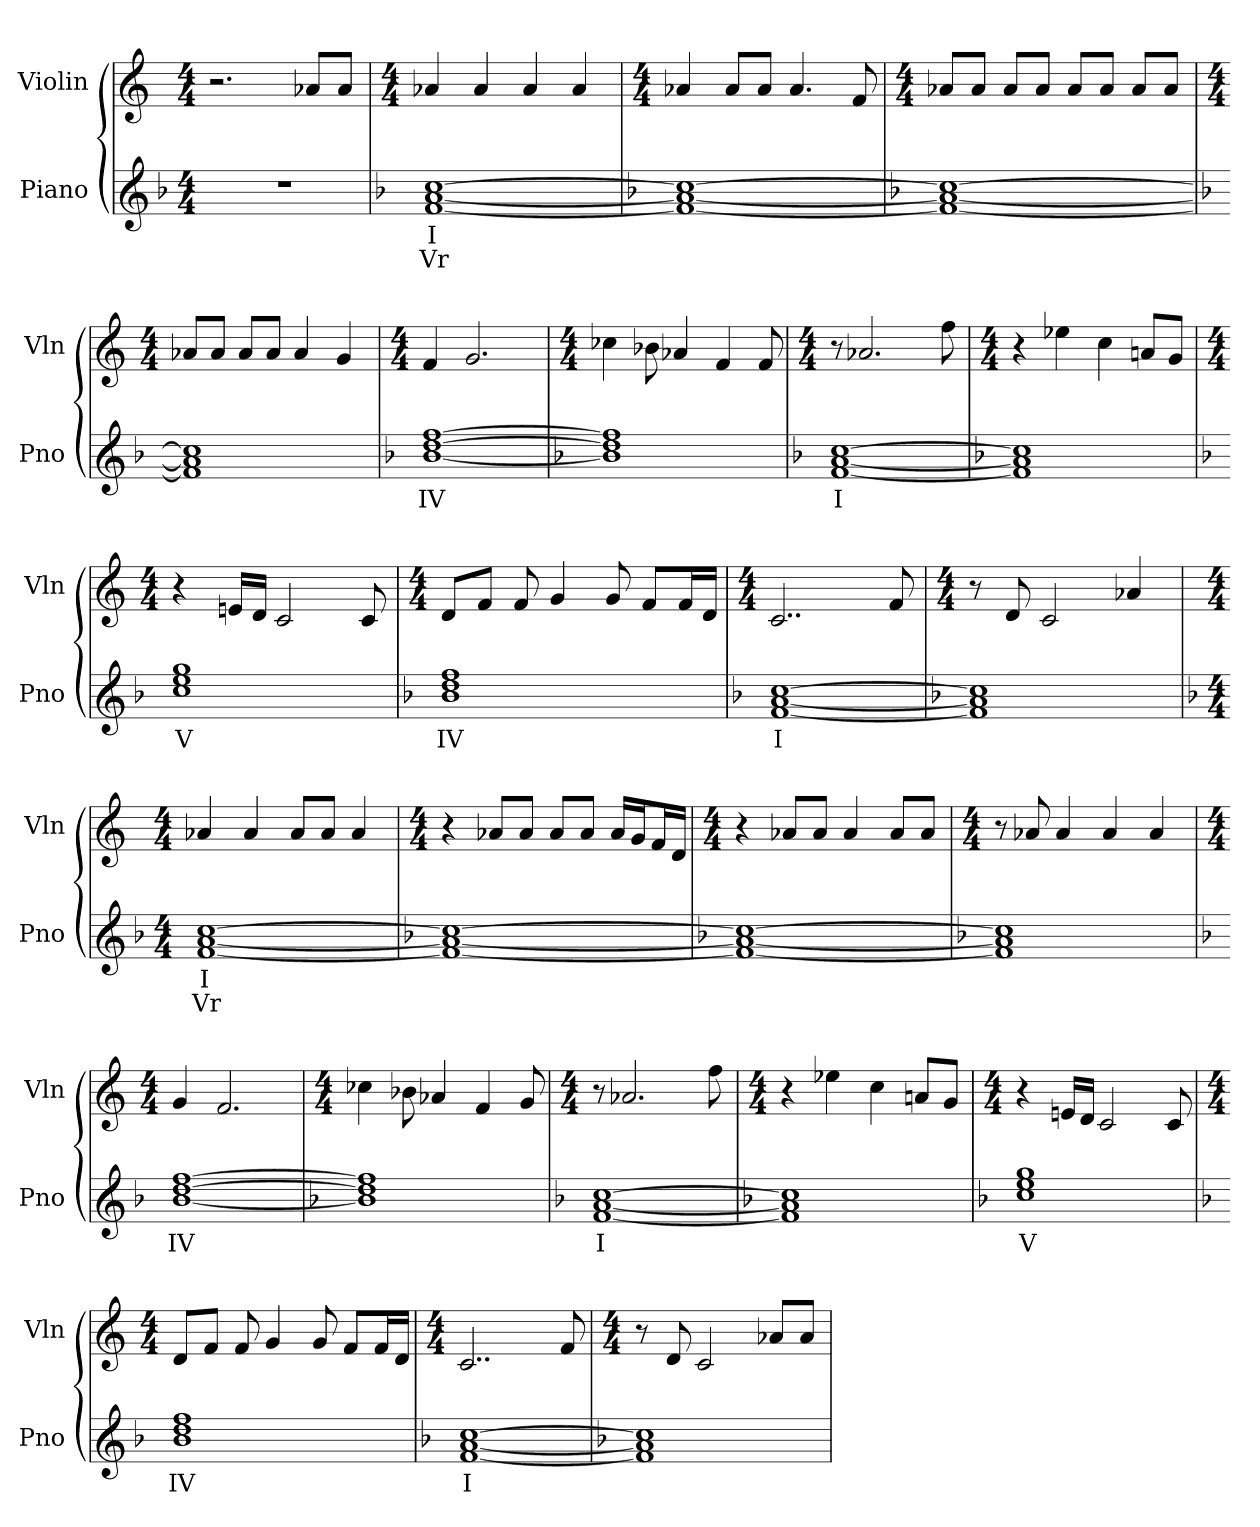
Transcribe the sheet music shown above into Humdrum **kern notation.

**kern	**text	**text	**kern
*part2	*part2	*part2	*part1
*staff2	*staff2	*staff2	*staff1
*I"Piano	*	*	*I"Violin
*I'Pno	*	*	*I'Vln
*k[b-]	*	*	*
*F:	*	*	*
*M4/4	*	*	*M4/4
=	=	=	=
1r	.	.	2.r
.	.	.	8a-XL
.	.	.	8a-J
=	=	=	=
*k[b-]	*	*	*
*F:	*	*	*
*	*	*	*M4/4
[1f [1a [1cc	I	Vr	4a-X
.	.	.	4a-
.	.	.	4a-
.	.	.	4a-
=	=	=	=
*k[b-]	*	*	*
*F:	*	*	*
*	*	*	*M4/4
1f_ 1a_ 1cc_	.	.	4a-X
.	.	.	8a-L
.	.	.	8a-J
.	.	.	4.a-
.	.	.	8f
=	=	=	=
*k[b-]	*	*	*
*F:	*	*	*
*	*	*	*M4/4
1f_ 1a_ 1cc_	.	.	8a-XL
.	.	.	8a-J
.	.	.	8a-L
.	.	.	8a-J
.	.	.	8a-L
.	.	.	8a-J
.	.	.	8a-L
.	.	.	8a-J
=	=	=	=
*k[b-]	*	*	*
*F:	*	*	*
*	*	*	*M4/4
1f] 1a] 1cc]	.	.	8a-XL
.	.	.	8a-J
.	.	.	8a-L
.	.	.	8a-J
.	.	.	4a-
.	.	.	4g
=	=	=	=
*k[b-]	*	*	*
*F:	*	*	*
*	*	*	*M4/4
[1b- [1dd [1ff	IV	.	4f
.	.	.	2.g
=	=	=	=
*k[b-]	*	*	*
*F:	*	*	*
*	*	*	*M4/4
1b-] 1dd] 1ff]	.	.	4cc-X
.	.	.	8b-X
.	.	.	4a-X
.	.	.	4f
.	.	.	8f
=	=	=	=
*k[b-]	*	*	*
*F:	*	*	*
*	*	*	*M4/4
[1f [1a [1cc	I	.	8r
.	.	.	2.a-X
.	.	.	8ff
=	=	=	=
*k[b-]	*	*	*
*F:	*	*	*
*	*	*	*M4/4
1f] 1a] 1cc]	.	.	4r
.	.	.	4ee-X
.	.	.	4cc
.	.	.	8anL
.	.	.	8gJ
=	=	=	=
*k[b-]	*	*	*
*F:	*	*	*
*	*	*	*M4/4
1cc 1ee 1gg	V	.	4r
.	.	.	16enLL
.	.	.	16dJJ
.	.	.	2c
.	.	.	8c
=	=	=	=
*k[b-]	*	*	*
*F:	*	*	*
*	*	*	*M4/4
1b- 1dd 1ff	IV	.	8dL
.	.	.	8fJ
.	.	.	8f
.	.	.	4g
.	.	.	8g
.	.	.	8fL
.	.	.	16fL
.	.	.	16dJJ
=	=	=	=
*k[b-]	*	*	*
*F:	*	*	*
*	*	*	*M4/4
[1f [1a [1cc	I	.	2..c
.	.	.	8f
=	=	=	=
*k[b-]	*	*	*
*F:	*	*	*
*	*	*	*M4/4
1f] 1a] 1cc]	.	.	8r
.	.	.	8d
.	.	.	2c
.	.	.	4a-X
=	=	=	=
*k[b-]	*	*	*
*F:	*	*	*
*M4/4	*	*	*M4/4
[1f [1a [1cc	I	Vr	4a-X
.	.	.	4a-
.	.	.	8a-L
.	.	.	8a-J
.	.	.	4a-
=	=	=	=
*k[b-]	*	*	*
*F:	*	*	*
*	*	*	*M4/4
1f_ 1a_ 1cc_	.	.	4r
.	.	.	8a-XL
.	.	.	8a-J
.	.	.	8a-L
.	.	.	8a-J
.	.	.	16a-LL
.	.	.	16gJ
.	.	.	16fL
.	.	.	16dJJ
=	=	=	=
*k[b-]	*	*	*
*F:	*	*	*
*	*	*	*M4/4
1f_ 1a_ 1cc_	.	.	4r
.	.	.	8a-XL
.	.	.	8a-J
.	.	.	4a-
.	.	.	8a-L
.	.	.	8a-J
=	=	=	=
*k[b-]	*	*	*
*F:	*	*	*
*	*	*	*M4/4
1f] 1a] 1cc]	.	.	8r
.	.	.	8a-X
.	.	.	4a-
.	.	.	4a-
.	.	.	4a-
=	=	=	=
*k[b-]	*	*	*
*F:	*	*	*
*	*	*	*M4/4
[1b- [1dd [1ff	IV	.	4g
.	.	.	2.f
=	=	=	=
*k[b-]	*	*	*
*F:	*	*	*
*	*	*	*M4/4
1b-] 1dd] 1ff]	.	.	4cc-X
.	.	.	8b-X
.	.	.	4a-X
.	.	.	4f
.	.	.	8g
=	=	=	=
*k[b-]	*	*	*
*F:	*	*	*
*	*	*	*M4/4
[1f [1a [1cc	I	.	8r
.	.	.	2.a-X
.	.	.	8ff
=	=	=	=
*k[b-]	*	*	*
*F:	*	*	*
*	*	*	*M4/4
1f] 1a] 1cc]	.	.	4r
.	.	.	4ee-X
.	.	.	4cc
.	.	.	8anL
.	.	.	8gJ
=	=	=	=
*k[b-]	*	*	*
*F:	*	*	*
*	*	*	*M4/4
1cc 1ee 1gg	V	.	4r
.	.	.	16enLL
.	.	.	16dJJ
.	.	.	2c
.	.	.	8c
=	=	=	=
*k[b-]	*	*	*
*F:	*	*	*
*	*	*	*M4/4
1b- 1dd 1ff	IV	.	8dL
.	.	.	8fJ
.	.	.	8f
.	.	.	4g
.	.	.	8g
.	.	.	8fL
.	.	.	16fL
.	.	.	16dJJ
=	=	=	=
*k[b-]	*	*	*
*F:	*	*	*
*	*	*	*M4/4
[1f [1a [1cc	I	.	2..c
.	.	.	8f
=	=	=	=
*k[b-]	*	*	*
*F:	*	*	*
*	*	*	*M4/4
1f] 1a] 1cc]	.	.	8r
.	.	.	8d
.	.	.	2c
.	.	.	8a-XL
.	.	.	8a-J
=	=	=	=
*-	*-	*-	*-
